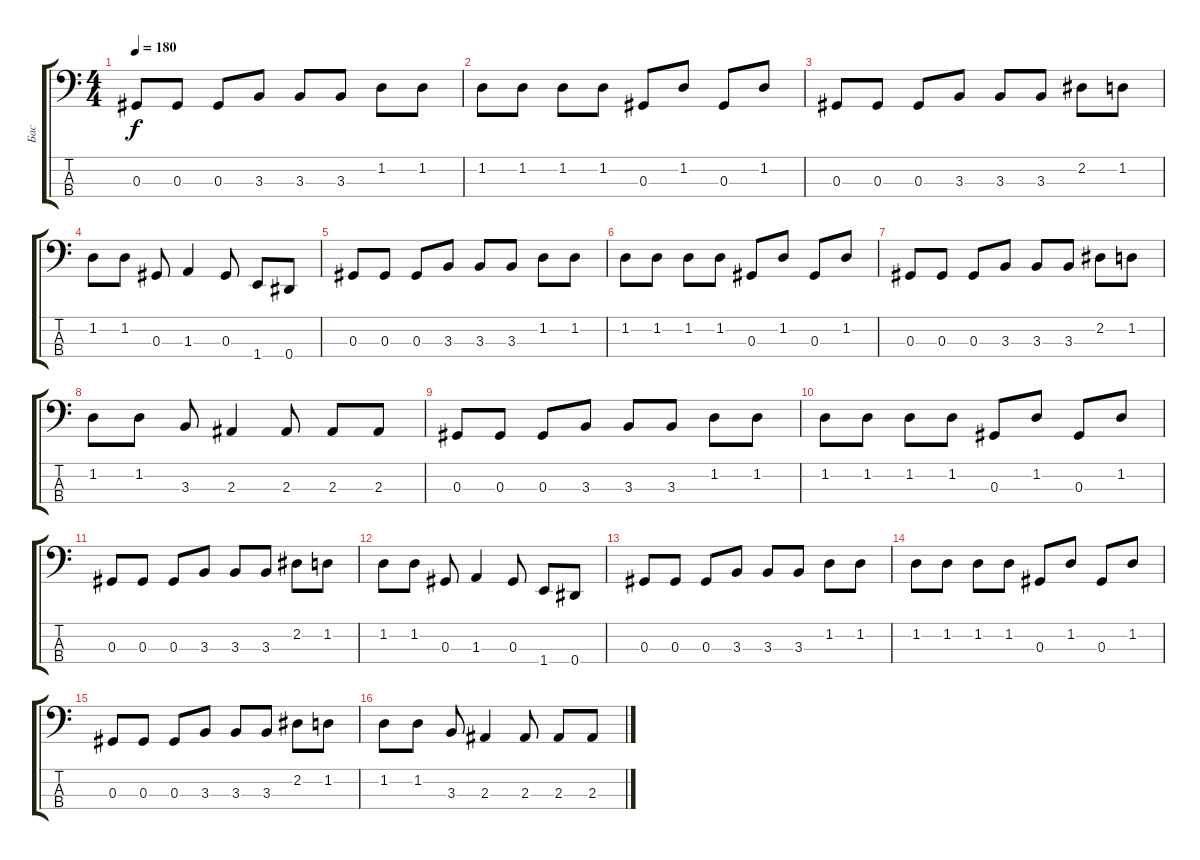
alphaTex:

\track ("Бас" "Бас") {instrument electricbassfinger}
\staff {score tabs}
\tuning (Gb2 Db2 Ab1 Eb1) {hide}
\ts (4 4)
\tempo 180
\clef f4
\ks c
0.3.8{dy f instrument electricbassfinger} 0.3.8 0.3.8 3.3.8 3.3.8 3.3.8 1.2.8 1.2.8 |
1.2.8 1.2.8 1.2.8 1.2.8 0.3.8 1.2.8 0.3.8 1.2.8 |
0.3.8 0.3.8 0.3.8 3.3.8 3.3.8 3.3.8 2.2.8 1.2.8 |
1.2.8 1.2.8 0.3.8 1.3.4 0.3.8 1.4.8 0.4.8 |
0.3.8 0.3.8 0.3.8 3.3.8 3.3.8 3.3.8 1.2.8 1.2.8 |
1.2.8 1.2.8 1.2.8 1.2.8 0.3.8 1.2.8 0.3.8 1.2.8 |
0.3.8 0.3.8 0.3.8 3.3.8 3.3.8 3.3.8 2.2.8 1.2.8 |
1.2.8 1.2.8 3.3.8 2.3.4 2.3.8 2.3.8 2.3.8 |
0.3.8 0.3.8 0.3.8 3.3.8 3.3.8 3.3.8 1.2.8 1.2.8 |
1.2.8 1.2.8 1.2.8 1.2.8 0.3.8 1.2.8 0.3.8 1.2.8 |
0.3.8 0.3.8 0.3.8 3.3.8 3.3.8 3.3.8 2.2.8 1.2.8 |
1.2.8 1.2.8 0.3.8 1.3.4 0.3.8 1.4.8 0.4.8 |
0.3.8 0.3.8 0.3.8 3.3.8 3.3.8 3.3.8 1.2.8 1.2.8 |
1.2.8 1.2.8 1.2.8 1.2.8 0.3.8 1.2.8 0.3.8 1.2.8 |
0.3.8 0.3.8 0.3.8 3.3.8 3.3.8 3.3.8 2.2.8 1.2.8 |
1.2.8 1.2.8 3.3.8 2.3.4 2.3.8 2.3.8 2.3.8
